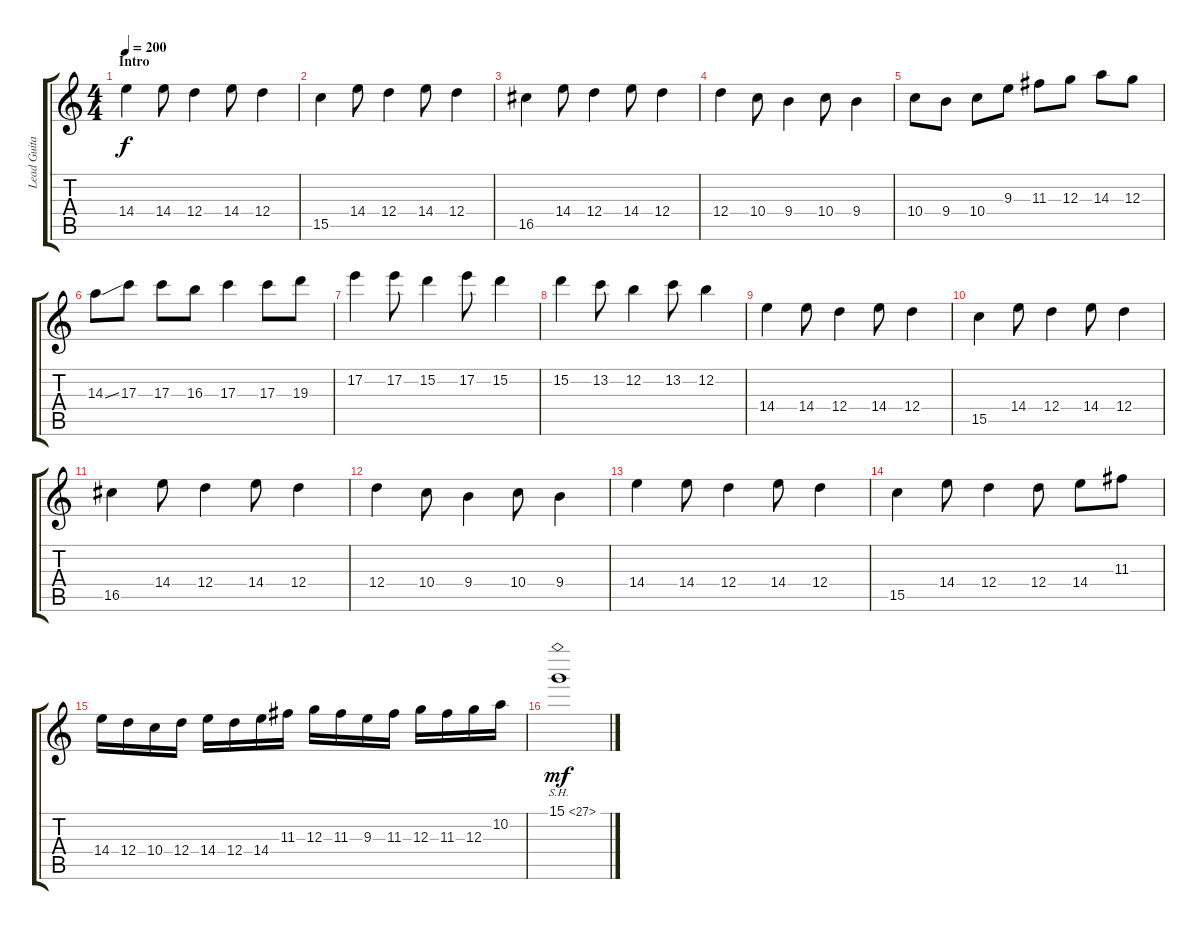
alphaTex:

\track ("Lead Guitar (Totman)" "Lead Guita") {instrument distortionguitar}
\staff {score tabs}
\tuning (E4 B3 G3 D3 A2 E2) {hide}
\ts (4 4)
\section ("" "Intro")
\tempo 200
\clef g2
\ks c
14.4.4{dy f instrument distortionguitar} 14.4.8 12.4.4 14.4.8 12.4.4 |
15.5.4 14.4.8 12.4.4 14.4.8 12.4.4 |
16.5.4 14.4.8 12.4.4 14.4.8 12.4.4 |
12.4.4 10.4.8 9.4.4 10.4.8 9.4.4 |
10.4.8 9.4.8 10.4.8 9.3.8 11.3.8 12.3.8 14.3.8 12.3.8 |
14.3{ss}.8 17.3.8 17.3.8 16.3.8 17.3.4 17.3.8 19.3.8 |
17.2.4 17.2.8 15.2.4 17.2.8 15.2.4 |
15.2.4 13.2.8 12.2.4 13.2.8 12.2.4 |
14.4.4 14.4.8 12.4.4 14.4.8 12.4.4 |
15.5.4 14.4.8 12.4.4 14.4.8 12.4.4 |
16.5.4 14.4.8 12.4.4 14.4.8 12.4.4 |
12.4.4 10.4.8 9.4.4 10.4.8 9.4.4 |
14.4.4 14.4.8 12.4.4 14.4.8 12.4.4 |
15.5.4 14.4.8 12.4.4 12.4.8 14.4.8 11.3.8 |
14.4.16 12.4.16 10.4.16 12.4.16 14.4.16 12.4.16 14.4.16 11.3.16 12.3.16 11.3.16 9.3.16 11.3.16 12.3.16 11.3.16 12.3.16 10.2.16 |
15.1{sh 12}.1{dy mf}
